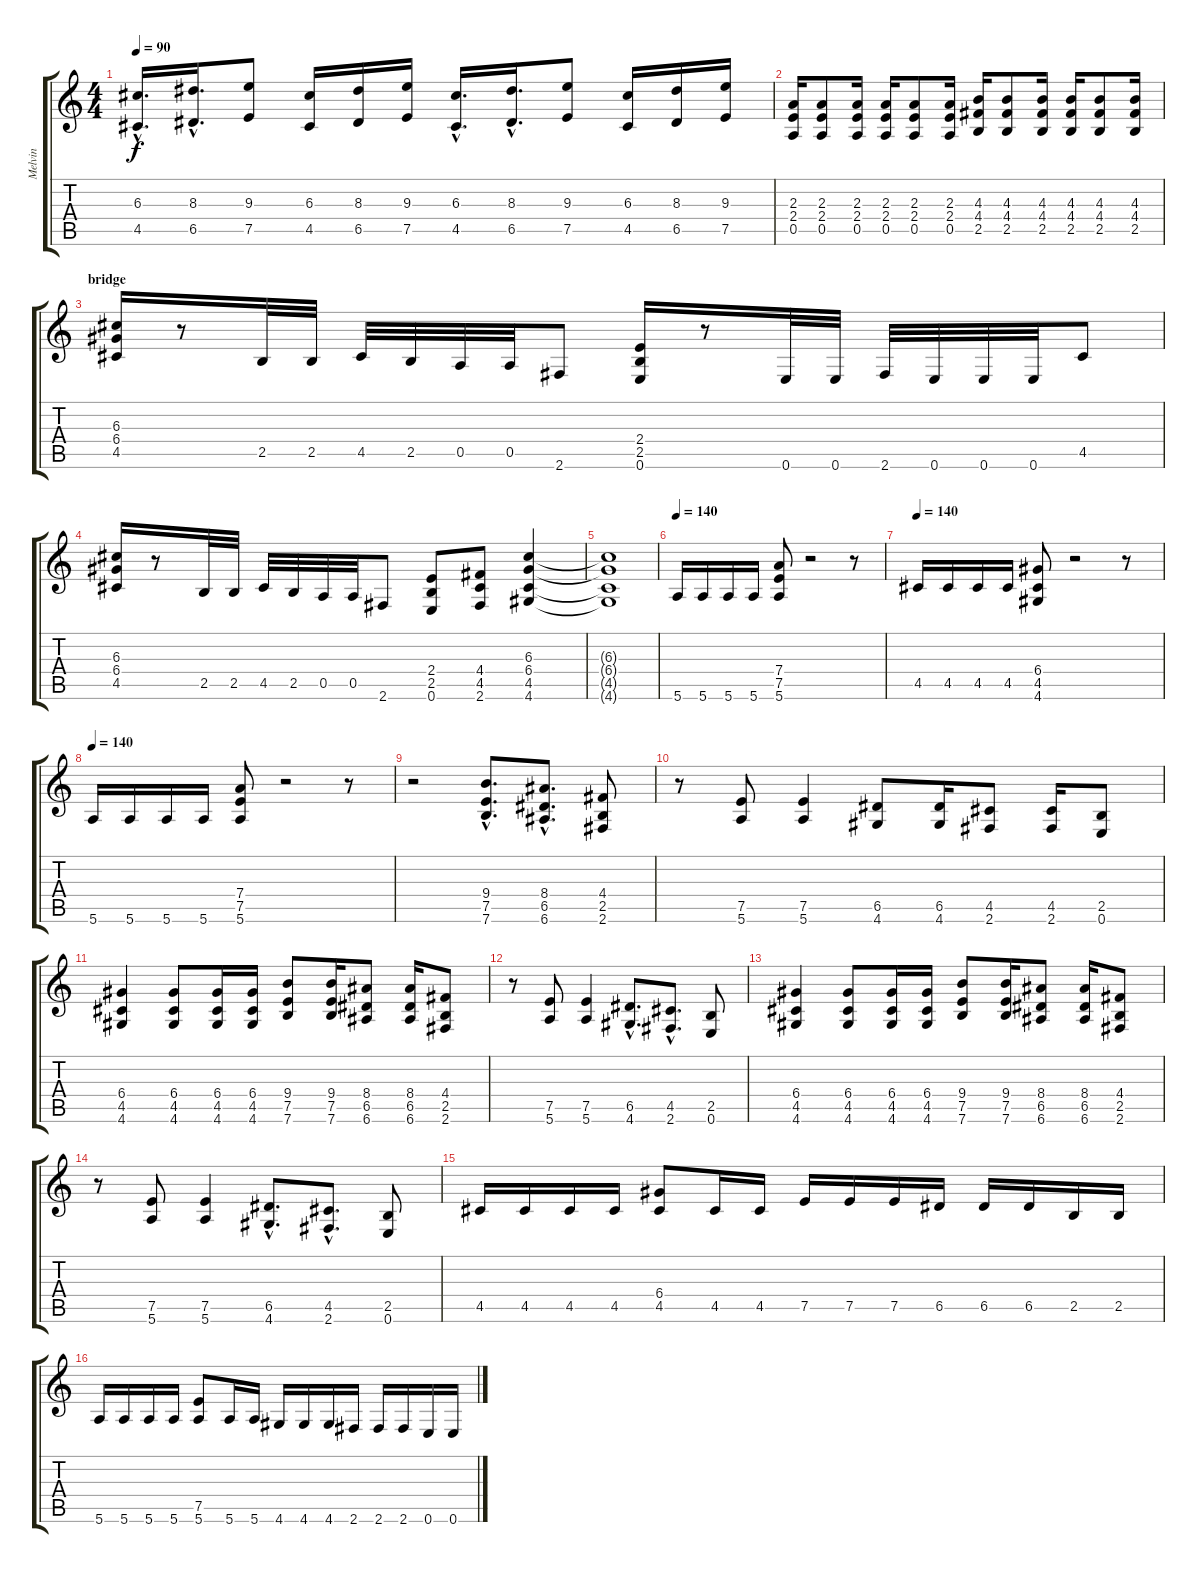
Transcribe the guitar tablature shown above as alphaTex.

\track ("Melvin" "Melvin") {instrument distortionguitar}
\staff {score tabs}
\tuning (E4 B3 G3 D3 A2 E2) {hide}
\ts (4 4)
\tempo 90
\clef g2
\ks c
(6.3{hac} 4.5{hac}).16{d dy f} (8.3{hac} 6.5{hac}).16{d} (9.3 7.5).8 (6.3 4.5).16 (8.3 6.5).16 (9.3 7.5).16 (6.3{hac} 4.5{hac}).16{d} (8.3{hac} 6.5{hac}).16{d} (9.3 7.5).8 (6.3 4.5).16 (8.3 6.5).16 (9.3 7.5).16 |
(2.3 2.4 0.5).16 (2.3 2.4 0.5).8 (2.3 2.4 0.5).16 (2.3 2.4 0.5).16 (2.3 2.4 0.5).8 (2.3 2.4 0.5).16 (4.3 4.4 2.5).16 (4.3 4.4 2.5).8 (4.3 4.4 2.5).16 (4.3 4.4 2.5).16 (4.3 4.4 2.5).8 (4.3 4.4 2.5).16 |
\section ("" "bridge")
(6.3 6.4 4.5).16 r.8 2.5.32 2.5.32 4.5.32 2.5.32 0.5.32 0.5.32 2.6.8 (2.4 2.5 0.6).16 r.8 0.6.32 0.6.32 2.6.32 0.6.32 0.6.32 0.6.32 4.5.8 |
(6.3 6.4 4.5).16 r.8 2.5.32 2.5.32 4.5.32 2.5.32 0.5.32 0.5.32 2.6.8 (2.4 2.5 0.6).8 (4.4 4.5 2.6).8 (6.3 6.4 4.5 4.6).4 |
(6.3{t} 6.4{t} 4.5{t} 4.6{t}).1 |
\tempo 140
5.6.16{instrument electricguitarmuted} 5.6.16 5.6.16 5.6.16 (7.4 7.5 5.6).8{instrument distortionguitar} r.2 r.8 |
\tempo 140
4.5.16{instrument electricguitarmuted} 4.5.16 4.5.16 4.5.16 (6.4 4.5 4.6).8{instrument distortionguitar} r.2 r.8 |
\tempo 140
5.6.16{instrument electricguitarmuted} 5.6.16 5.6.16 5.6.16 (7.4 7.5 5.6).8{instrument distortionguitar} r.2 r.8 |
r.2 (9.4{hac} 7.5{hac} 7.6{hac}).8{d instrument distortionguitar} (8.4{hac} 6.5{hac} 6.6{hac}).8{d} (4.4 2.5 2.6).8 |
r.8 (7.5 5.6).8 (7.5 5.6).4 (6.5 4.6).8 (6.5 4.6).16 (4.5 2.6).8 (4.5 2.6).16 (2.5 0.6).8 |
(6.4 4.5 4.6).4 (6.4 4.5 4.6).8 (6.4 4.5 4.6).16 (6.4 4.5 4.6).16 (9.4 7.5 7.6).8 (9.4 7.5 7.6).16 (8.4 6.5 6.6).8 (8.4 6.5 6.6).16 (4.4 2.5 2.6).8 |
r.8 (7.5 5.6).8 (7.5 5.6).4 (6.5{hac} 4.6{hac}).8{d} (4.5{hac} 2.6{hac}).8{d} (2.5 0.6).8 |
(6.4 4.5 4.6).4 (6.4 4.5 4.6).8 (6.4 4.5 4.6).16 (6.4 4.5 4.6).16 (9.4 7.5 7.6).8 (9.4 7.5 7.6).16 (8.4 6.5 6.6).8 (8.4 6.5 6.6).16 (4.4 2.5 2.6).8 |
r.8 (7.5 5.6).8 (7.5 5.6).4 (6.5{hac} 4.6{hac}).8{d} (4.5{hac} 2.6{hac}).8{d} (2.5 0.6).8 |
4.5.16{instrument electricguitarmuted} 4.5.16 4.5.16 4.5.16 (6.4 4.5).8{instrument distortionguitar} 4.5.16{instrument electricguitarmuted} 4.5.16 7.5.16 7.5.16 7.5.16 6.5.16 6.5.16 6.5.16 2.5.16 2.5.16 |
5.6.16{instrument electricguitarmuted} 5.6.16 5.6.16 5.6.16 (7.5 5.6).8{instrument distortionguitar} 5.6.16{instrument electricguitarmuted} 5.6.16 4.6.16 4.6.16 4.6.16 2.6.16 2.6.16 2.6.16 0.6.16 0.6.16
